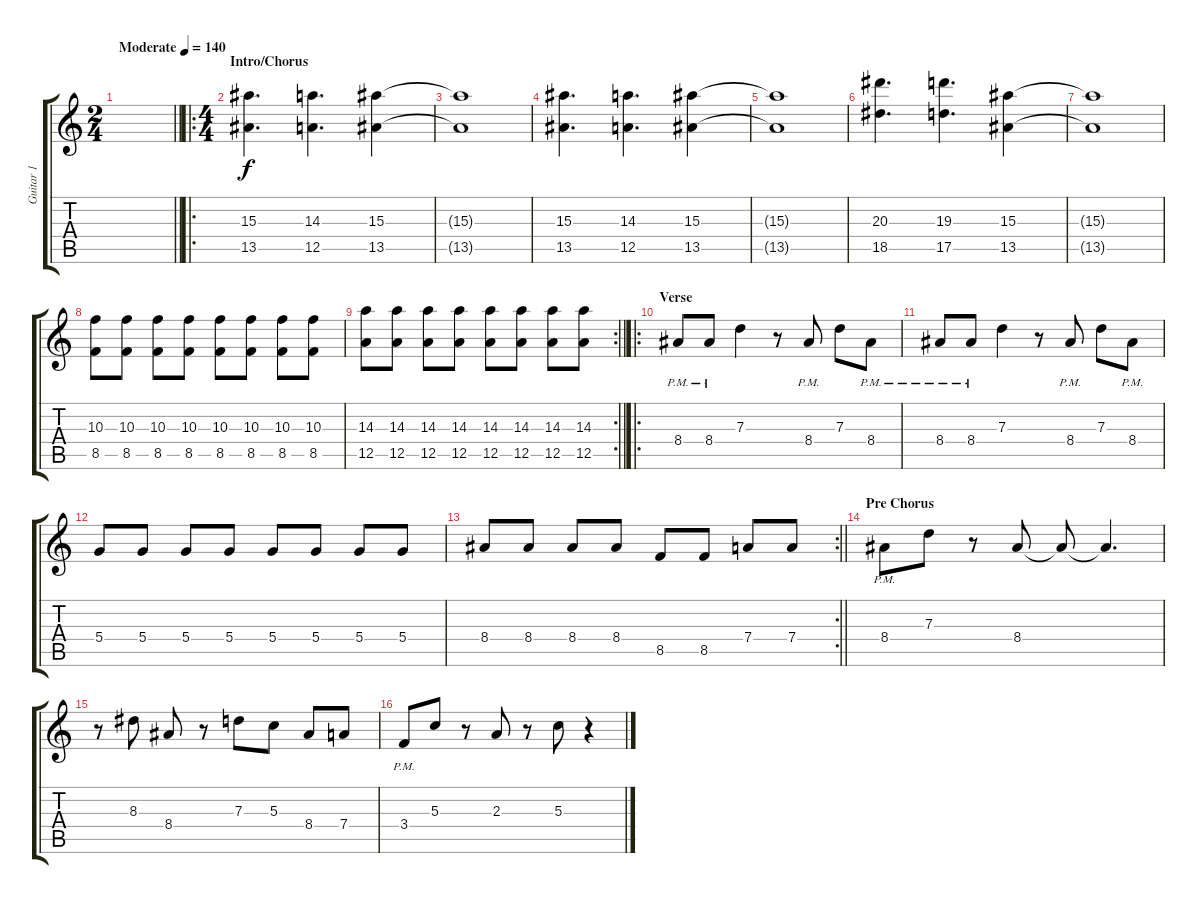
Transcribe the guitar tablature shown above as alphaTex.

\track ("Guitar 1" "Guitar 1") {instrument distortionguitar}
\staff {score tabs}
\tuning (E4 B3 G3 D3 A2 D2) {hide}
\ts (2 4)
\tempo (140 "Moderate")
\clef g2
\barLineRight lightlight
\ks c
|
\ro
\ts (4 4)
\section ("" "Intro/Chorus")
(15.3 13.5).4{d} (14.3 12.5).4{d} (15.3 13.5).4 |
(15.3{t} 13.5{t}).1 |
(15.3 13.5).4{d} (14.3 12.5).4{d} (15.3 13.5).4 |
(15.3{t} 13.5{t}).1 |
(20.3 18.5).4{d} (19.3 17.5).4{d} (15.3 13.5).4 |
(15.3{t} 13.5{t}).1 |
(10.3 8.5).8 (10.3 8.5).8 (10.3 8.5).8 (10.3 8.5).8 (10.3 8.5).8 (10.3 8.5).8 (10.3 8.5).8 (10.3 8.5).8 |
\rc 2
\barLineRight lightlight
(14.3 12.5).8 (14.3 12.5).8 (14.3 12.5).8 (14.3 12.5).8 (14.3 12.5).8 (14.3 12.5).8 (14.3 12.5).8 (14.3 12.5).8 |
\ro
\section ("" "Verse")
8.4{pm}.8 8.4{pm}.8 7.3.4 r.8 8.4{pm}.8 7.3.8 8.4{pm}.8 |
8.4{pm}.8 8.4{pm}.8 7.3.4 r.8 8.4{pm}.8 7.3.8 8.4{pm}.8 |
5.4.8 5.4.8 5.4.8 5.4.8 5.4.8 5.4.8 5.4.8 5.4.8 |
\rc 2
\barLineRight lightlight
8.4.8 8.4.8 8.4.8 8.4.8 8.5.8 8.5.8 7.4.8 7.4.8 |
\section ("" "Pre Chorus")
8.4{pm}.8 7.3.8 r.8 8.4.8 8.4{t}.8 8.4{t}.4{d} |
r.8 8.3.8 8.4.8 r.8 7.3.8 5.3.8 8.4.8 7.4.8 |
3.4{pm}.8 5.3.8 r.8 2.3.8 r.8 5.3.8 r.4
